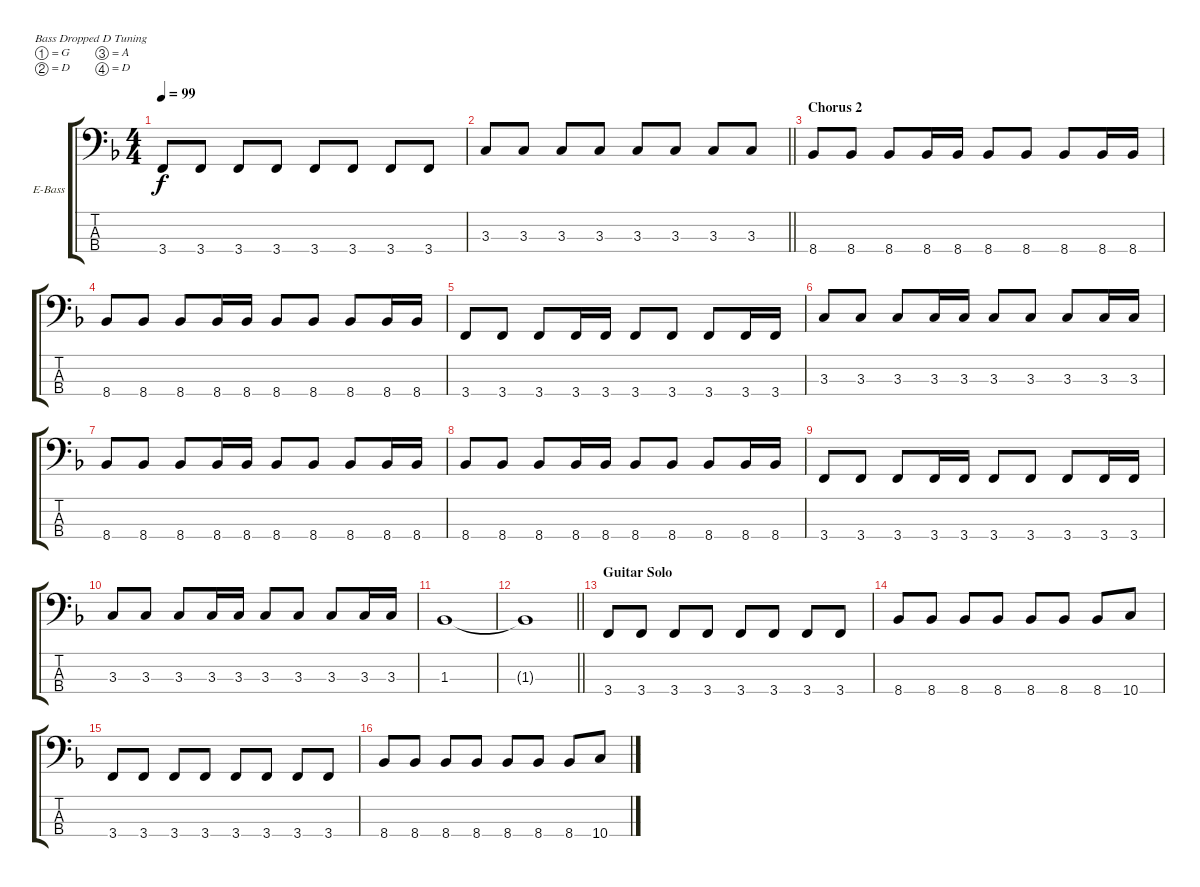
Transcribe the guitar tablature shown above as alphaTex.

\bracketExtendMode groupsimilarinstruments
\firstSystemTrackNameOrientation horizontal
\otherSystemsTrackNameOrientation horizontal
\track ("Bass - Jason McCaslin" "E-Bass") {instrument electricbassfinger}
\staff {score tabs}
\tuning (G2 D2 A1 D1)
\ts (4 4)
\tempo 99
\clef f4
\ks f
3.4.8{dy f} 3.4.8 3.4.8 3.4.8 3.4.8 3.4.8 3.4.8 3.4.8 |
\barLineRight lightlight
3.3.8 3.3.8 3.3.8 3.3.8 3.3.8 3.3.8 3.3.8 3.3.8 |
\section ("" "Chorus 2")
8.4.8 8.4.8 8.4.8 8.4.16 8.4.16 8.4.8 8.4.8 8.4.8 8.4.16 8.4.16 |
8.4.8 8.4.8 8.4.8 8.4.16 8.4.16 8.4.8 8.4.8 8.4.8 8.4.16 8.4.16 |
3.4.8 3.4.8 3.4.8 3.4.16 3.4.16 3.4.8 3.4.8 3.4.8 3.4.16 3.4.16 |
3.3.8 3.3.8 3.3.8 3.3.16 3.3.16 3.3.8 3.3.8 3.3.8 3.3.16 3.3.16 |
8.4.8 8.4.8 8.4.8 8.4.16 8.4.16 8.4.8 8.4.8 8.4.8 8.4.16 8.4.16 |
8.4.8 8.4.8 8.4.8 8.4.16 8.4.16 8.4.8 8.4.8 8.4.8 8.4.16 8.4.16 |
3.4.8 3.4.8 3.4.8 3.4.16 3.4.16 3.4.8 3.4.8 3.4.8 3.4.16 3.4.16 |
3.3.8 3.3.8 3.3.8 3.3.16 3.3.16 3.3.8 3.3.8 3.3.8 3.3.16 3.3.16 |
1.3.1 |
\barLineRight lightlight
1.3{t}.1 |
\section ("" "Guitar Solo")
3.4.8 3.4.8 3.4.8 3.4.8 3.4.8 3.4.8 3.4.8 3.4.8 |
8.4.8 8.4.8 8.4.8 8.4.8 8.4.8 8.4.8 8.4.8 10.4.8 |
3.4.8 3.4.8 3.4.8 3.4.8 3.4.8 3.4.8 3.4.8 3.4.8 |
8.4.8 8.4.8 8.4.8 8.4.8 8.4.8 8.4.8 8.4.8 10.4.8
